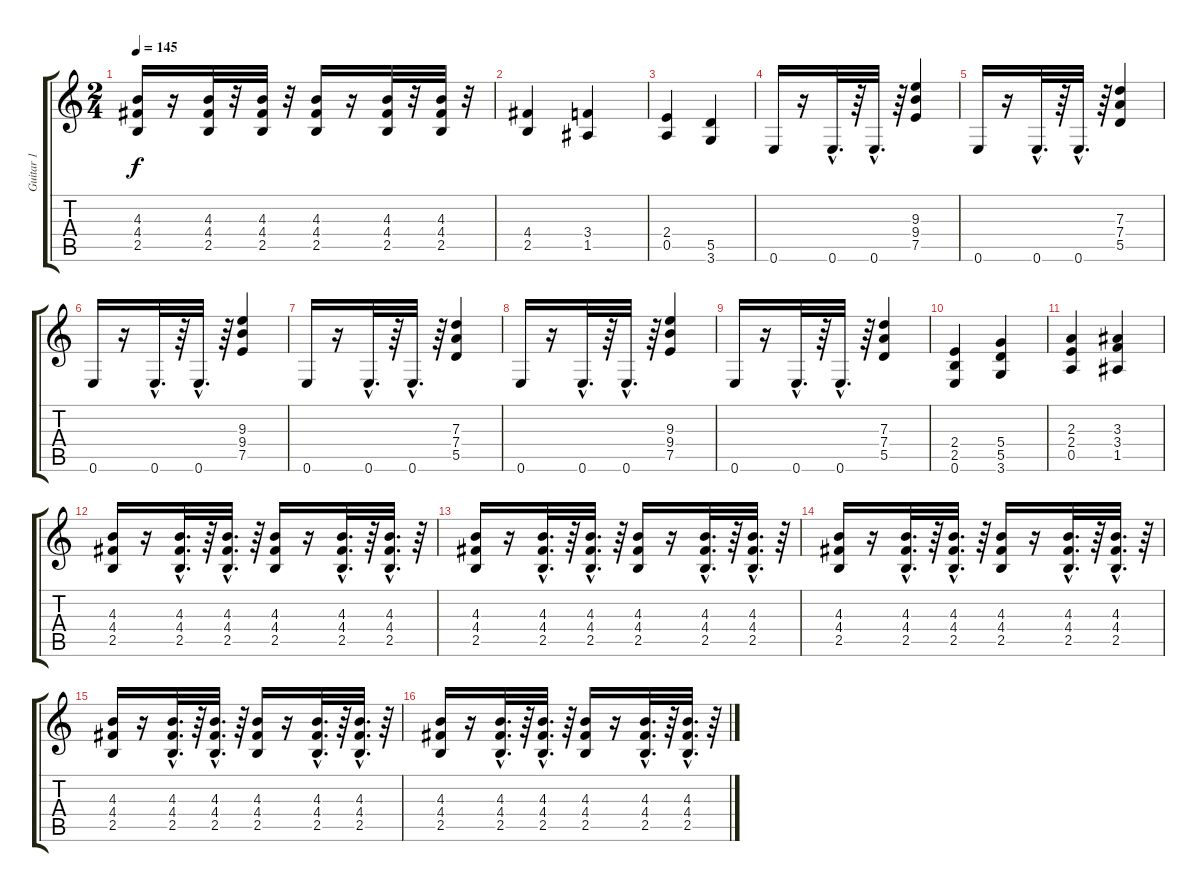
\track ("Guitar 1" "Guitar 1") {instrument distortionguitar}
\staff {score tabs}
\tuning (E4 B3 G3 D3 A2 E2) {hide}
\ts (2 4)
\tempo 145
\clef g2
\ks c
(4.3 4.4 2.5).16{dy f} r.16 (4.3 4.4 2.5).32 r.32 (4.3 4.4 2.5).32 r.32 (4.3 4.4 2.5).16 r.16 (4.3 4.4 2.5).32 r.32 (4.3 4.4 2.5).32 r.32 |
(4.4 2.5).4 (3.4 1.5).4 |
(2.4 0.5).4 (5.5 3.6).4 |
0.6.16 r.16 0.6{hac}.32{d} r.64 0.6{hac}.32{d} r.64 (9.3 9.4 7.5).4 |
0.6.16 r.16 0.6{hac}.32{d} r.64 0.6{hac}.32{d} r.64 (7.3 7.4 5.5).4 |
0.6.16 r.16 0.6{hac}.32{d} r.64 0.6{hac}.32{d} r.64 (9.3 9.4 7.5).4 |
0.6.16 r.16 0.6{hac}.32{d} r.64 0.6{hac}.32{d} r.64 (7.3 7.4 5.5).4 |
0.6.16 r.16 0.6{hac}.32{d} r.64 0.6{hac}.32{d} r.64 (9.3 9.4 7.5).4 |
0.6.16 r.16 0.6{hac}.32{d} r.64 0.6{hac}.32{d} r.64 (7.3 7.4 5.5).4 |
(2.4 2.5 0.6).4 (5.4 5.5 3.6).4 |
(2.3 2.4 0.5).4 (3.3 3.4 1.5).4 |
(4.3 4.4 2.5).16 r.16 (4.3{hac} 4.4{hac} 2.5{hac}).32{d} r.64 (4.3{hac} 4.4{hac} 2.5{hac}).32{d} r.64 (4.3 4.4 2.5).16 r.16 (4.3{hac} 4.4{hac} 2.5{hac}).32{d} r.64 (4.3{hac} 4.4{hac} 2.5{hac}).32{d} r.64 |
(4.3 4.4 2.5).16 r.16 (4.3{hac} 4.4{hac} 2.5{hac}).32{d} r.64 (4.3{hac} 4.4{hac} 2.5{hac}).32{d} r.64 (4.3 4.4 2.5).16 r.16 (4.3{hac} 4.4{hac} 2.5{hac}).32{d} r.64 (4.3{hac} 4.4{hac} 2.5{hac}).32{d} r.64 |
(4.3 4.4 2.5).16 r.16 (4.3{hac} 4.4{hac} 2.5{hac}).32{d} r.64 (4.3{hac} 4.4{hac} 2.5{hac}).32{d} r.64 (4.3 4.4 2.5).16 r.16 (4.3{hac} 4.4{hac} 2.5{hac}).32{d} r.64 (4.3{hac} 4.4{hac} 2.5{hac}).32{d} r.64 |
(4.3 4.4 2.5).16 r.16 (4.3{hac} 4.4{hac} 2.5{hac}).32{d} r.64 (4.3{hac} 4.4{hac} 2.5{hac}).32{d} r.64 (4.3 4.4 2.5).16 r.16 (4.3{hac} 4.4{hac} 2.5{hac}).32{d} r.64 (4.3{hac} 4.4{hac} 2.5{hac}).32{d} r.64 |
(4.3 4.4 2.5).16 r.16 (4.3{hac} 4.4{hac} 2.5{hac}).32{d} r.64 (4.3{hac} 4.4{hac} 2.5{hac}).32{d} r.64 (4.3 4.4 2.5).16 r.16 (4.3{hac} 4.4{hac} 2.5{hac}).32{d} r.64 (4.3{hac} 4.4{hac} 2.5{hac}).32{d} r.64
